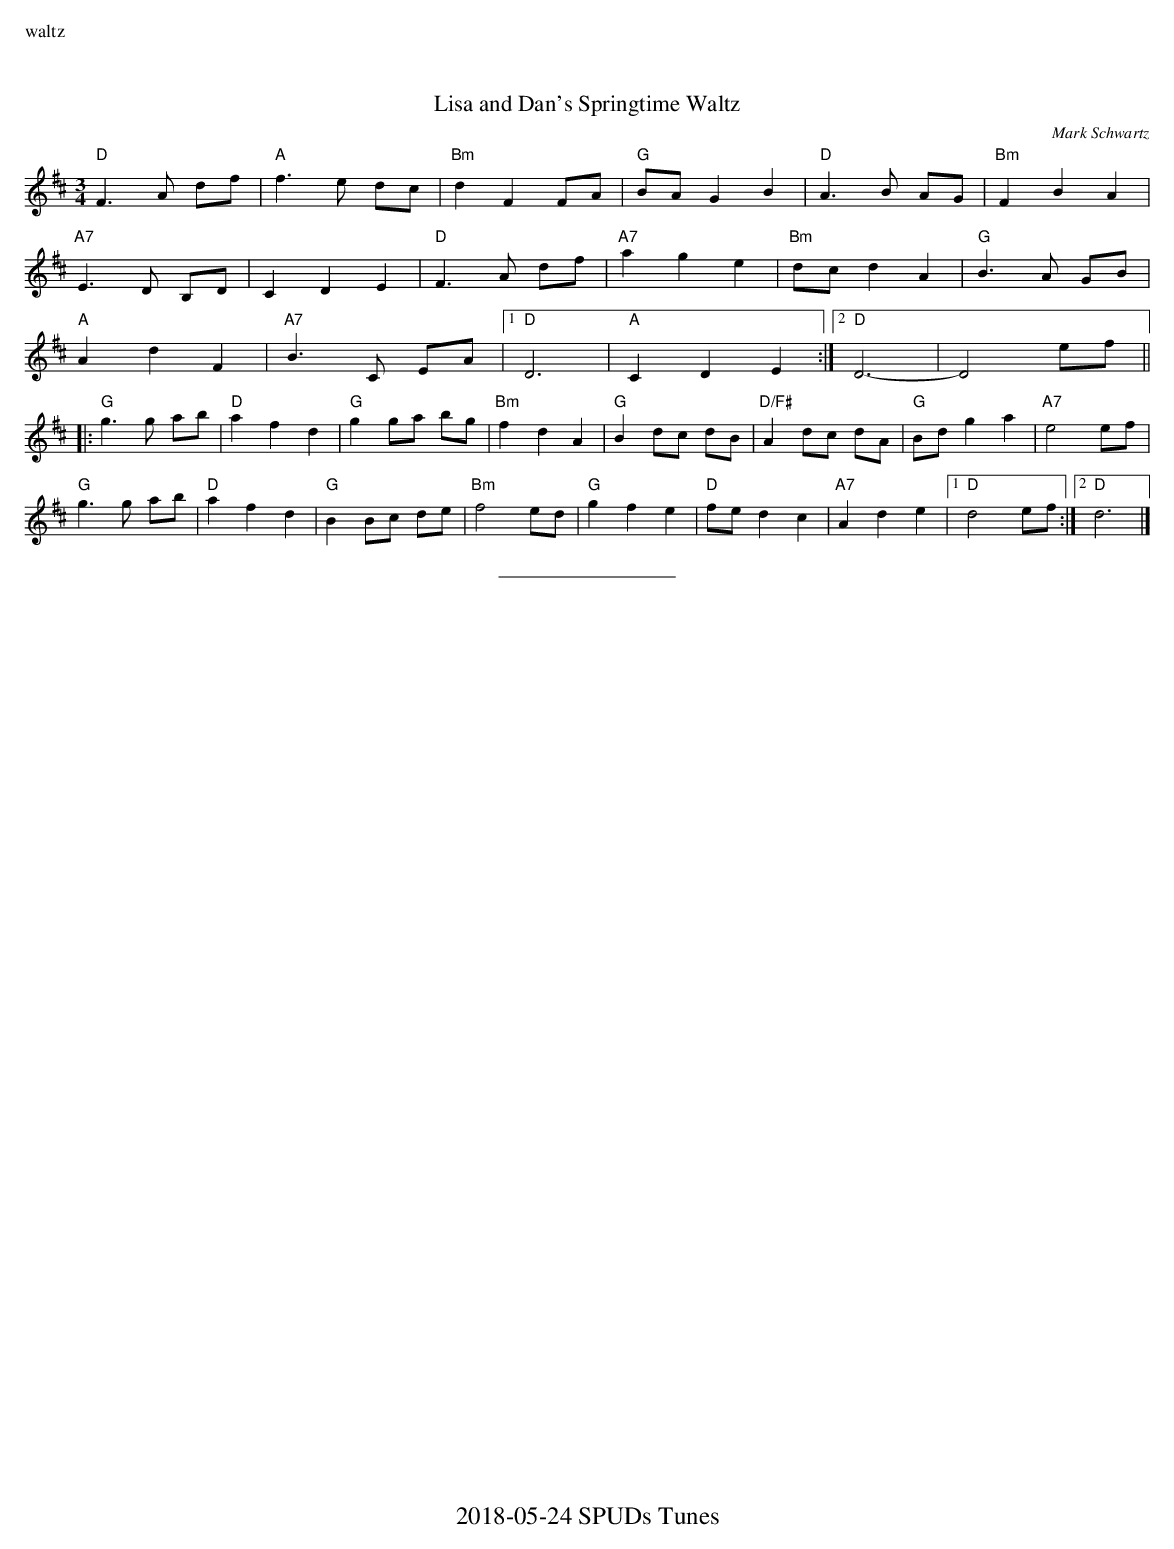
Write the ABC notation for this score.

X:1
%%text waltz
T:Lisa and Dan's Springtime Waltz
C: Mark Schwartz
M:3/4
K:D
"D"F3 A df| "A"f3 e dc| "Bm"d2 F2 FA| "G"BA G2 B2| "D"A3 B AG| "Bm"F2B2A2|
"A7"E3D B,D|C2D2E2| "D"F3 A df| "A7" a2g2e2|"Bm"dc d2A2| "G"B3 A GB|
"A"A2d2F2| "A7"B3 C EA|1"D"D6|"A"C2D2E2:|2"D"D6-|D4 ef||
|:"G"g3 g ab|"D" a2f2d2| "G"g2 ga bg|"Bm" f2d2A2|\
 "G"B2 dc dB| "D/F#"A2 dc dA| "G"Bd g2a2|"A7"e4 ef|
"G"g3 g ab|"D"a2 f2 d2| "G"B2 Bc de| "Bm"f4 ed|\
 "G"g2f2e2| "D"fe d2c2| "A7" A2d2e2|1"D"d4ef:|2"D"d6|]
